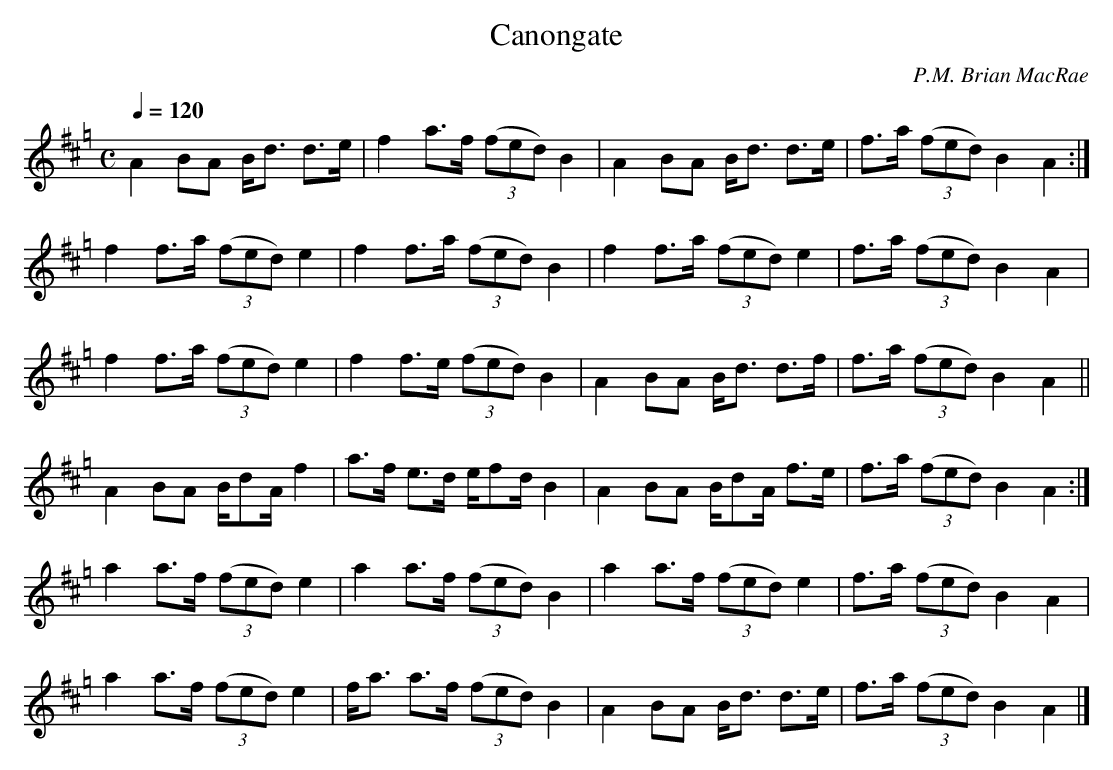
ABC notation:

X:1
T:Canongate
C:P.M. Brian MacRae
M:C
L:1/8
Q:1/4=120
K:Hp
A2 BA     B<d    d>e|f2  a>f (3(fed)   B2|A2 BA     B<d   d>e|f>a (3(fed) B2 A2:|
f2 f>a (3(fed)   e2 |f2  f>a (3(fed)   B2|f2 f>a (3(fed)  e2 |f>a (3(fed) B2 A2 |
f2 f>a (3(fed)   e2 |f2  f>e (3(fed)   B2|A2 BA     B<d   d>f|f>a (3(fed) B2 A2||
A2 BA     B/dA/  f2 |a>f e>d   e/fd/   B2|A2 BA     B/dA/ f>e|f>a (3(fed) B2 A2:|
a2 a>f (3(fed)   e2 |a2  a>f (3(fed)   B2|a2 a>f (3(fed)  e2 |f>a (3(fed) B2 A2 |
a2 a>f (3(fed)   e2 |f<a a>f (3(fed)   B2|A2 BA     B<d   d>e|f>a (3(fed) B2 A2|]
